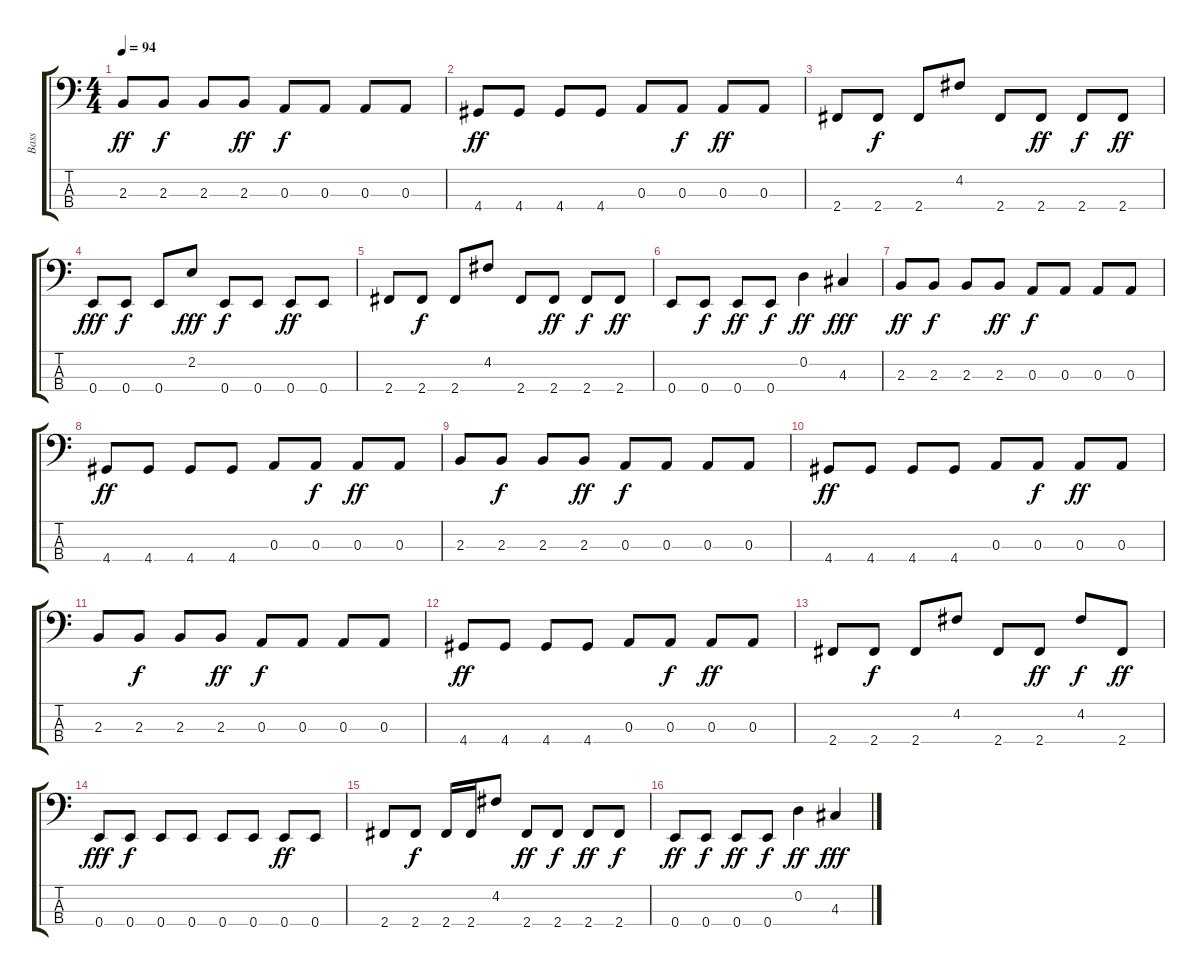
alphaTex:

\track ("Bass" "Bass") {instrument electricbassfinger}
\staff {score tabs}
\tuning (G2 D2 A1 E1) {hide}
\ts (4 4)
\tempo 94
\clef f4
\ks c
2.3.8{dy ff} 2.3.8{dy f} 2.3.8 2.3.8{dy ff} 0.3.8{dy f} 0.3.8 0.3.8 0.3.8 |
4.4.8{dy ff} 4.4.8 4.4.8 4.4.8 0.3.8 0.3.8{dy f} 0.3.8{dy ff} 0.3.8 |
2.4.8 2.4.8{dy f} 2.4.8 4.2.8 2.4.8 2.4.8{dy ff} 2.4.8{dy f} 2.4.8{dy ff} |
0.4.8{dy fff} 0.4.8{dy f} 0.4.8 2.2.8{dy fff} 0.4.8{dy f} 0.4.8 0.4.8{dy ff} 0.4.8 |
2.4.8 2.4.8{dy f} 2.4.8 4.2.8 2.4.8 2.4.8{dy ff} 2.4.8{dy f} 2.4.8{dy ff} |
0.4.8 0.4.8{dy f} 0.4.8{dy ff} 0.4.8{dy f} 0.2.4{dy ff} 4.3.4{dy fff} |
2.3.8{dy ff} 2.3.8{dy f} 2.3.8 2.3.8{dy ff} 0.3.8{dy f} 0.3.8 0.3.8 0.3.8 |
4.4.8{dy ff} 4.4.8 4.4.8 4.4.8 0.3.8 0.3.8{dy f} 0.3.8{dy ff} 0.3.8 |
2.3.8 2.3.8{dy f} 2.3.8 2.3.8{dy ff} 0.3.8{dy f} 0.3.8 0.3.8 0.3.8 |
4.4.8{dy ff} 4.4.8 4.4.8 4.4.8 0.3.8 0.3.8{dy f} 0.3.8{dy ff} 0.3.8 |
2.3.8 2.3.8{dy f} 2.3.8 2.3.8{dy ff} 0.3.8{dy f} 0.3.8 0.3.8 0.3.8 |
4.4.8{dy ff} 4.4.8 4.4.8 4.4.8 0.3.8 0.3.8{dy f} 0.3.8{dy ff} 0.3.8 |
2.4.8 2.4.8{dy f} 2.4.8 4.2.8 2.4.8 2.4.8{dy ff} 4.2.8{dy f} 2.4.8{dy ff} |
0.4.8{dy fff} 0.4.8{dy f} 0.4.8 0.4.8 0.4.8 0.4.8 0.4.8{dy ff} 0.4.8 |
2.4.8 2.4.8{dy f} 2.4.16 2.4.16 4.2.8 2.4.8{dy ff} 2.4.8{dy f} 2.4.8{dy ff} 2.4.8{dy f} |
0.4.8{dy ff} 0.4.8{dy f} 0.4.8{dy ff} 0.4.8{dy f} 0.2.4{dy ff} 4.3.4{dy fff}
